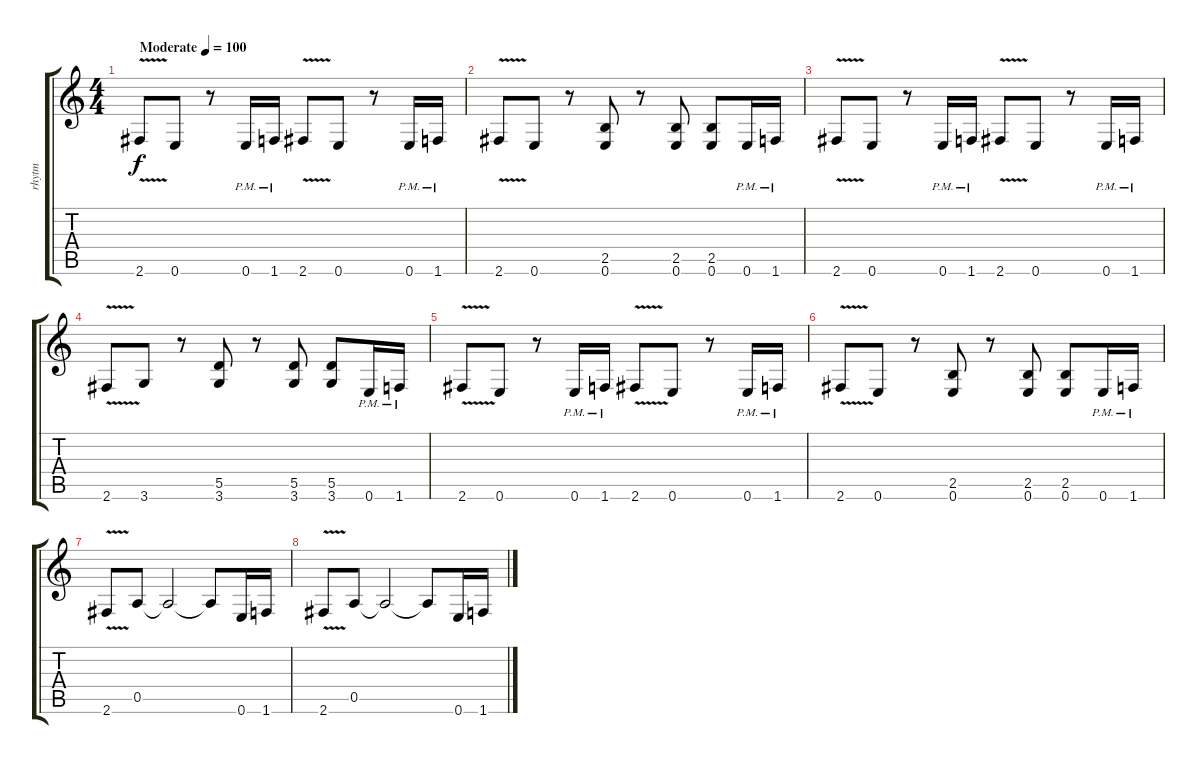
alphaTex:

\track ("rhytm" "rhytm") {instrument distortionguitar}
\staff {score tabs}
\tuning (E4 B3 G3 D3 A2 E2) {hide}
\ts (4 4)
\tempo (100 "Moderate")
\clef g2
\ks c
2.6{v}.8{dy f instrument distortionguitar} 0.6.8 r.8 0.6{pm}.16 1.6{pm}.16 2.6{v}.8 0.6.8 r.8 0.6{pm}.16 1.6{pm}.16 |
2.6{v}.8 0.6.8 r.8 (2.5 0.6).8 r.8 (2.5 0.6).8 (2.5 0.6).8 0.6{pm}.16 1.6{pm}.16 |
2.6{v}.8 0.6.8 r.8 0.6{pm}.16 1.6{pm}.16 2.6{v}.8 0.6.8 r.8 0.6{pm}.16 1.6{pm}.16 |
2.6{v}.8 3.6.8 r.8 (5.5 3.6).8 r.8 (5.5 3.6).8 (5.5 3.6).8 0.6{pm}.16 1.6{pm}.16 |
2.6{v}.8 0.6.8 r.8 0.6{pm}.16 1.6{pm}.16 2.6{v}.8 0.6.8 r.8 0.6{pm}.16 1.6{pm}.16 |
2.6{v}.8 0.6.8 r.8 (2.5 0.6).8 r.8 (2.5 0.6).8 (2.5 0.6).8 0.6{pm}.16 1.6{pm}.16 |
2.6{v}.8 0.5.8 0.5{t}.2 0.5{t}.8 0.6.16 1.6.16 |
2.6{v}.8 0.5.8 0.5{t}.2 0.5{t}.8 0.6.16 1.6.16
